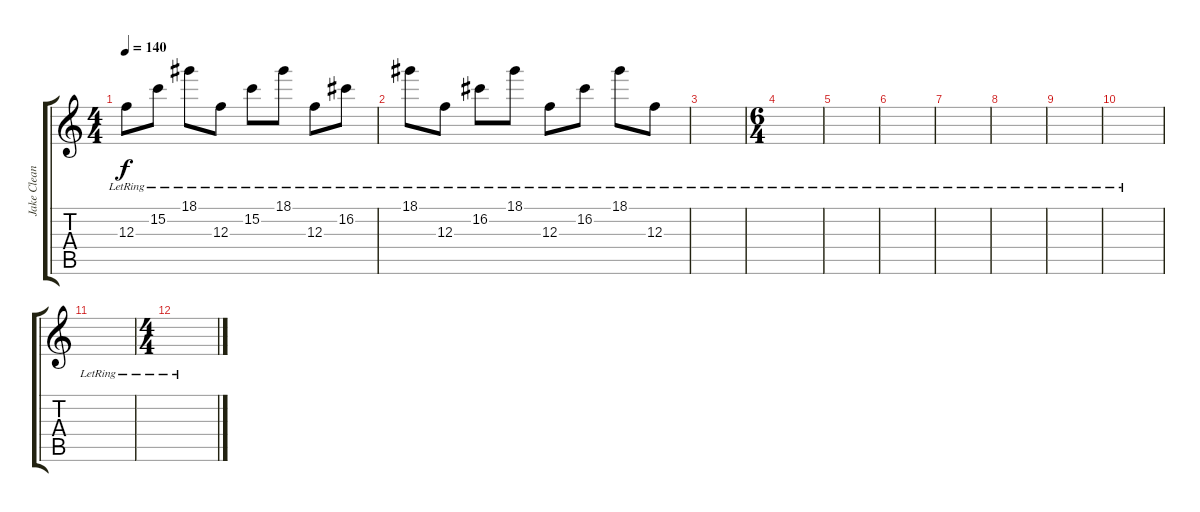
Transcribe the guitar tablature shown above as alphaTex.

\track ("Jake Clean" "Jake Clean") {instrument electricguitarjazz}
\staff {score tabs}
\tuning (D4 A3 F3 C3 G2 C2) {hide}
\ts (4 4)
\tempo 140
\clef g2
\ks c
12.3{lr}.8{dy f} 15.2{lr}.8 18.1{lr}.8 12.3{lr}.8 15.2{lr}.8 18.1{lr}.8 12.3{lr}.8 16.2{lr}.8 |
18.1{lr}.8 12.3{lr}.8 16.2{lr}.8 18.1{lr}.8 12.3{lr}.8 16.2{lr}.8 18.1{lr}.8 12.3{lr}.8 |
|
\ts (6 4)
|
|
|
|
|
|
|
|
\ts (4 4)
